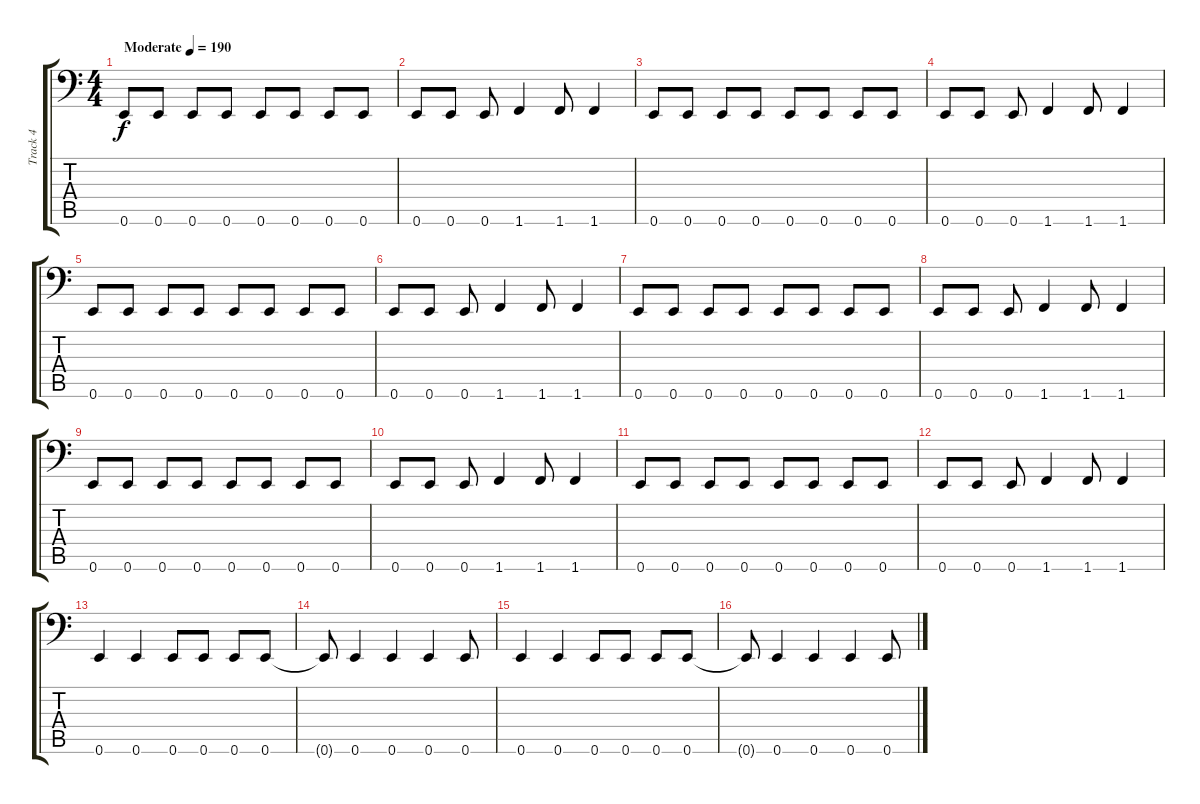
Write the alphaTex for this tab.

\track ("Track 4" "Track 4") {instrument electricbassfinger}
\staff {score tabs}
\tuning (F3 C3 G2 D2 A1 E1) {hide}
\ts (4 4)
\tempo (190 "Moderate")
\clef f4
\ks c
0.6.8{dy f instrument electricbassfinger} 0.6.8 0.6.8 0.6.8 0.6.8 0.6.8 0.6.8 0.6.8 |
0.6.8 0.6.8 0.6.8 1.6.4 1.6.8 1.6.4 |
0.6.8 0.6.8 0.6.8 0.6.8 0.6.8 0.6.8 0.6.8 0.6.8 |
0.6.8 0.6.8 0.6.8 1.6.4 1.6.8 1.6.4 |
0.6.8 0.6.8 0.6.8 0.6.8 0.6.8 0.6.8 0.6.8 0.6.8 |
0.6.8 0.6.8 0.6.8 1.6.4 1.6.8 1.6.4 |
0.6.8 0.6.8 0.6.8 0.6.8 0.6.8 0.6.8 0.6.8 0.6.8 |
0.6.8 0.6.8 0.6.8 1.6.4 1.6.8 1.6.4 |
0.6.8 0.6.8 0.6.8 0.6.8 0.6.8 0.6.8 0.6.8 0.6.8 |
0.6.8 0.6.8 0.6.8 1.6.4 1.6.8 1.6.4 |
0.6.8 0.6.8 0.6.8 0.6.8 0.6.8 0.6.8 0.6.8 0.6.8 |
0.6.8 0.6.8 0.6.8 1.6.4 1.6.8 1.6.4 |
0.6.4 0.6.4 0.6.8 0.6.8 0.6.8 0.6.8 |
0.6{t}.8 0.6.4 0.6.4 0.6.4 0.6.8 |
0.6.4 0.6.4 0.6.8 0.6.8 0.6.8 0.6.8 |
0.6{t}.8 0.6.4 0.6.4 0.6.4 0.6.8
